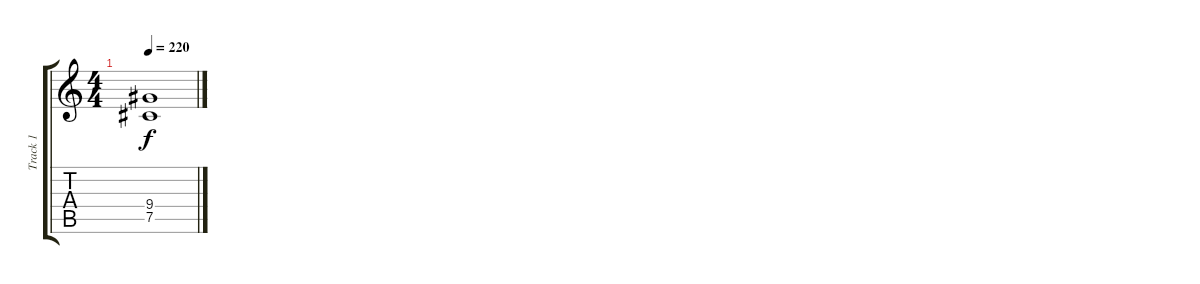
\track ("Track 1" "Track 1") {instrument distortionguitar}
\staff {score tabs}
\tuning (Db4 Ab3 E3 B2 Gb2 Db2) {hide}
\ts (4 4)
\tempo 220
\clef g2
\ks c
(9.4{t} 7.5{t}).1{dy f}
